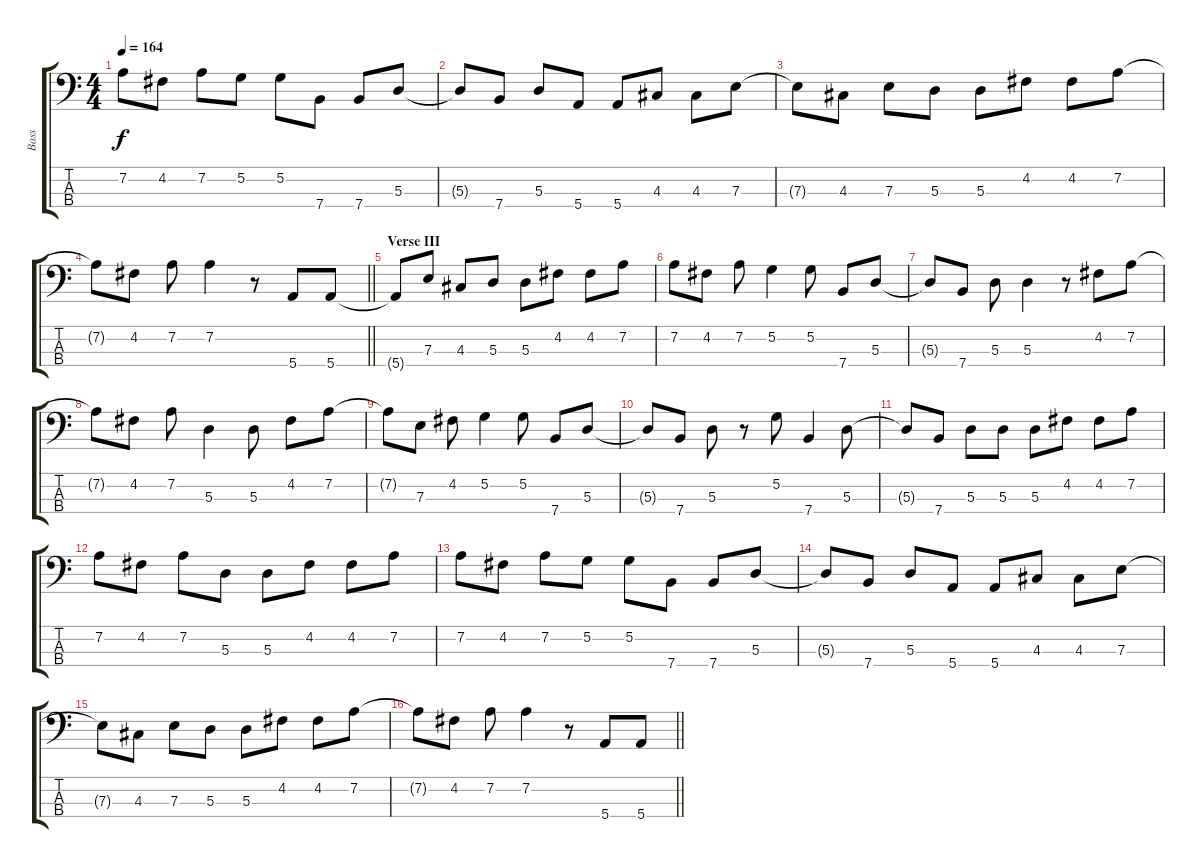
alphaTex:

\track ("Bass" "Bass") {instrument electricbassfinger}
\staff {score tabs}
\tuning (G2 D2 A1 E1) {hide}
\ts (4 4)
\tempo 164
\clef f4
\ks c
7.2.8{dy f} 4.2.8 7.2.8 5.2.8 5.2.8 7.4.8 7.4.8 5.3.8 |
5.3{t}.8 7.4.8 5.3.8 5.4.8 5.4.8 4.3.8 4.3.8 7.3.8 |
7.3{t}.8 4.3.8 7.3.8 5.3.8 5.3.8 4.2.8 4.2.8 7.2.8 |
\barLineRight lightlight
7.2{t}.8 4.2.8 7.2.8 7.2.4 r.8 5.4.8 5.4.8 |
\section ("" "Verse III")
5.4{t}.8 7.3.8 4.3.8 5.3.8 5.3.8 4.2.8 4.2.8 7.2.8 |
7.2.8 4.2.8 7.2.8 5.2.4 5.2.8 7.4.8 5.3.8 |
5.3{t}.8 7.4.8 5.3.8 5.3.4 r.8 4.2.8 7.2.8 |
7.2{t}.8 4.2.8 7.2.8 5.3.4 5.3.8 4.2.8 7.2.8 |
7.2{t}.8 7.3.8 4.2.8 5.2.4 5.2.8 7.4.8 5.3.8 |
5.3{t}.8 7.4.8 5.3.8 r.8 5.2.8 7.4.4 5.3.8 |
5.3{t}.8 7.4.8 5.3.8 5.3.8 5.3.8 4.2.8 4.2.8 7.2.8 |
7.2.8 4.2.8 7.2.8 5.3.8 5.3.8 4.2.8 4.2.8 7.2.8 |
7.2.8 4.2.8 7.2.8 5.2.8 5.2.8 7.4.8 7.4.8 5.3.8 |
5.3{t}.8 7.4.8 5.3.8 5.4.8 5.4.8 4.3.8 4.3.8 7.3.8 |
7.3{t}.8 4.3.8 7.3.8 5.3.8 5.3.8 4.2.8 4.2.8 7.2.8 |
\barLineRight lightlight
7.2{t}.8 4.2.8 7.2.8 7.2.4 r.8 5.4.8 5.4.8
